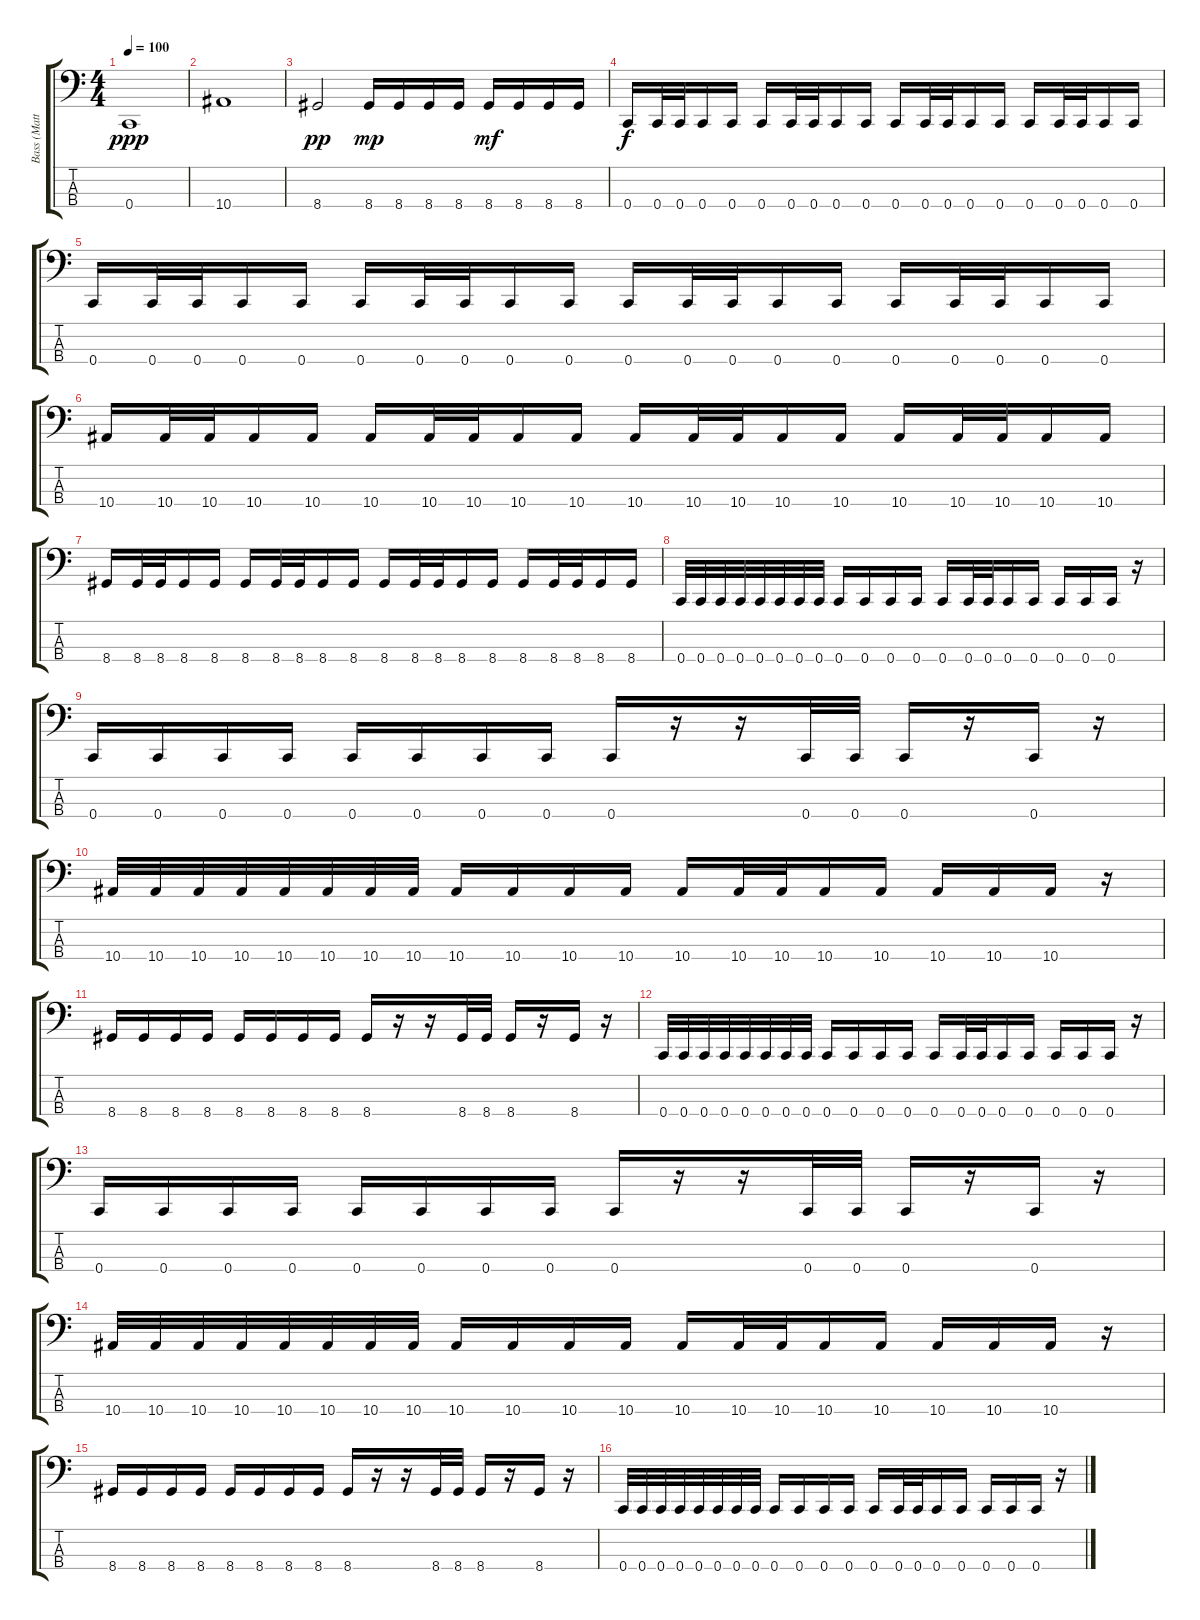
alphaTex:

\track ("Bass (Matt)" "Bass (Matt") {instrument electricbassfinger}
\staff {score tabs}
\tuning (F2 C2 G2 C1) {hide}
\ts (4 4)
\tempo 100
\clef f4
\ks c
0.4{t}.1{dy ppp} |
10.4.1 |
8.4.2{dy pp} 8.4.16{dy mp} 8.4.16 8.4.16 8.4.16 8.4.16{dy mf} 8.4.16 8.4.16 8.4.16 |
0.4.16{dy f} 0.4.32 0.4.32 0.4.16 0.4.16 0.4.16 0.4.32 0.4.32 0.4.16 0.4.16 0.4.16 0.4.32 0.4.32 0.4.16 0.4.16 0.4.16 0.4.32 0.4.32 0.4.16 0.4.16 |
0.4.16 0.4.32 0.4.32 0.4.16 0.4.16 0.4.16 0.4.32 0.4.32 0.4.16 0.4.16 0.4.16 0.4.32 0.4.32 0.4.16 0.4.16 0.4.16 0.4.32 0.4.32 0.4.16 0.4.16 |
10.4.16 10.4.32 10.4.32 10.4.16 10.4.16 10.4.16 10.4.32 10.4.32 10.4.16 10.4.16 10.4.16 10.4.32 10.4.32 10.4.16 10.4.16 10.4.16 10.4.32 10.4.32 10.4.16 10.4.16 |
8.4.16 8.4.32 8.4.32 8.4.16 8.4.16 8.4.16 8.4.32 8.4.32 8.4.16 8.4.16 8.4.16 8.4.32 8.4.32 8.4.16 8.4.16 8.4.16 8.4.32 8.4.32 8.4.16 8.4.16 |
0.4.32 0.4.32 0.4.32 0.4.32 0.4.32 0.4.32 0.4.32 0.4.32 0.4.16 0.4.16 0.4.16 0.4.16 0.4.16 0.4.32 0.4.32 0.4.16 0.4.16 0.4.16 0.4.16 0.4.16 r.16 |
0.4.16 0.4.16 0.4.16 0.4.16 0.4.16 0.4.16 0.4.16 0.4.16 0.4.16 r.16 r.16 0.4.32 0.4.32 0.4.16 r.16 0.4.16 r.16 |
10.4.32 10.4.32 10.4.32 10.4.32 10.4.32 10.4.32 10.4.32 10.4.32 10.4.16 10.4.16 10.4.16 10.4.16 10.4.16 10.4.32 10.4.32 10.4.16 10.4.16 10.4.16 10.4.16 10.4.16 r.16 |
8.4.16 8.4.16 8.4.16 8.4.16 8.4.16 8.4.16 8.4.16 8.4.16 8.4.16 r.16 r.16 8.4.32 8.4.32 8.4.16 r.16 8.4.16 r.16 |
0.4.32 0.4.32 0.4.32 0.4.32 0.4.32 0.4.32 0.4.32 0.4.32 0.4.16 0.4.16 0.4.16 0.4.16 0.4.16 0.4.32 0.4.32 0.4.16 0.4.16 0.4.16 0.4.16 0.4.16 r.16 |
0.4.16 0.4.16 0.4.16 0.4.16 0.4.16 0.4.16 0.4.16 0.4.16 0.4.16 r.16 r.16 0.4.32 0.4.32 0.4.16 r.16 0.4.16 r.16 |
10.4.32 10.4.32 10.4.32 10.4.32 10.4.32 10.4.32 10.4.32 10.4.32 10.4.16 10.4.16 10.4.16 10.4.16 10.4.16 10.4.32 10.4.32 10.4.16 10.4.16 10.4.16 10.4.16 10.4.16 r.16 |
8.4.16 8.4.16 8.4.16 8.4.16 8.4.16 8.4.16 8.4.16 8.4.16 8.4.16 r.16 r.16 8.4.32 8.4.32 8.4.16 r.16 8.4.16 r.16 |
0.4.32 0.4.32 0.4.32 0.4.32 0.4.32 0.4.32 0.4.32 0.4.32 0.4.16 0.4.16 0.4.16 0.4.16 0.4.16 0.4.32 0.4.32 0.4.16 0.4.16 0.4.16 0.4.16 0.4.16 r.16
